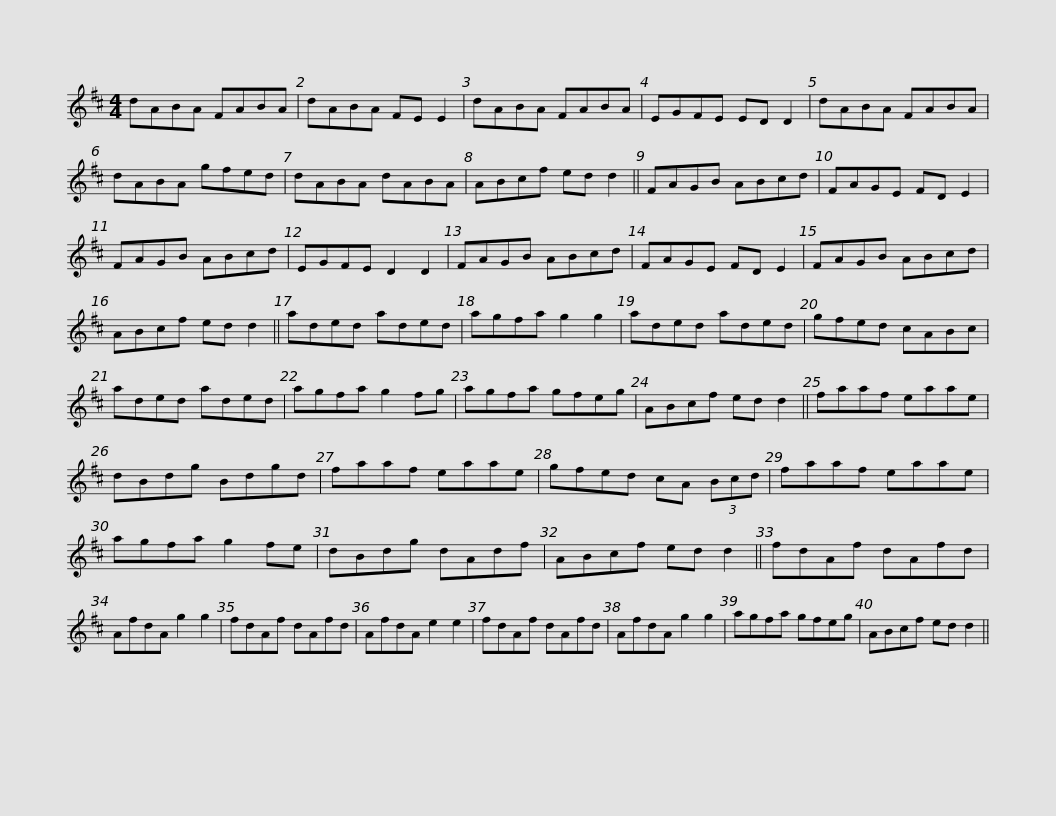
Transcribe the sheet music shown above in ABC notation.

X:1
L:1/8
M:4/4
I:linebreak $
K:D
V:1 treble
V:1
 dABA FABA | dABA FE E2 | dABA FABA | EGFE ED D2 | dABA FABA |$ %5
 dABA gfed | dABA dABA | ABcf ed d2 || FAGB ABcd | FAGE FD E2 | %10
 FAGB ABcd |$ EGFE D2 D2 | FAGB ABcd | FAGE FD E2 | FAGB ABcd | %15
 ABcf ed d2 || aded aded |$ agfa g2 g2 | aded aded | gfed cABc | %20
 aded aded | agfa g2 fg |$ agfa gfeg | ABcf ed d2 || faaf eaae | %25
 dBdg Bdgd | faaf eaae |$ gfed cA (3Bcd | faaf eaae | agfa g2 fe | %30
 dBdg dAdf | ABcf ed d2 ||$ fdAf dAfd | AfdA g2 g2 | fdAf dAfd | %35
 AfdA e2 e2 | fdAf dAfd | AfdA g2 g2 |$ agfa gfeg | ABcf ed d2 || %40
